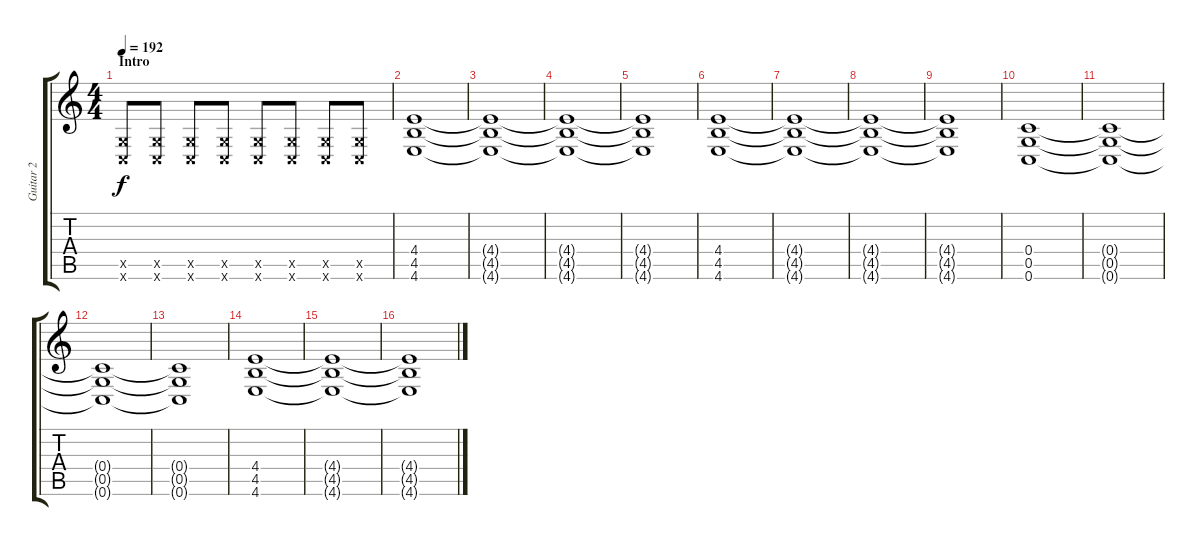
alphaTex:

\track ("Guitar 2" "Guitar 2") {instrument distortionguitar}
\staff {score tabs}
\tuning (D4 A3 F3 C3 G2 C2) {hide}
\ts (4 4)
\section ("" "Intro")
\tempo 192
\clef g2
\ks c
(0.5{x} 0.6{x}).8{dy f instrument distortionguitar} (0.5{x} 0.6{x}).8 (0.5{x} 0.6{x}).8 (0.5{x} 0.6{x}).8 (0.5{x} 0.6{x}).8 (0.5{x} 0.6{x}).8 (0.5{x} 0.6{x}).8 (0.5{x} 0.6{x}).8 |
(4.4 4.5 4.6).1 |
(4.4{t} 4.5{t} 4.6{t}).1 |
(4.4{t} 4.5{t} 4.6{t}).1 |
(4.4{t} 4.5{t} 4.6{t}).1 |
(4.4 4.5 4.6).1 |
(4.4{t} 4.5{t} 4.6{t}).1 |
(4.4{t} 4.5{t} 4.6{t}).1 |
(4.4{t} 4.5{t} 4.6{t}).1 |
(0.4 0.5 0.6).1 |
(0.4{t} 0.5{t} 0.6{t}).1 |
(0.4{t} 0.5{t} 0.6{t}).1 |
(0.4{t} 0.5{t} 0.6{t}).1 |
(4.4 4.5 4.6).1 |
(4.4{t} 4.5{t} 4.6{t}).1 |
(4.4{t} 4.5{t} 4.6{t}).1
